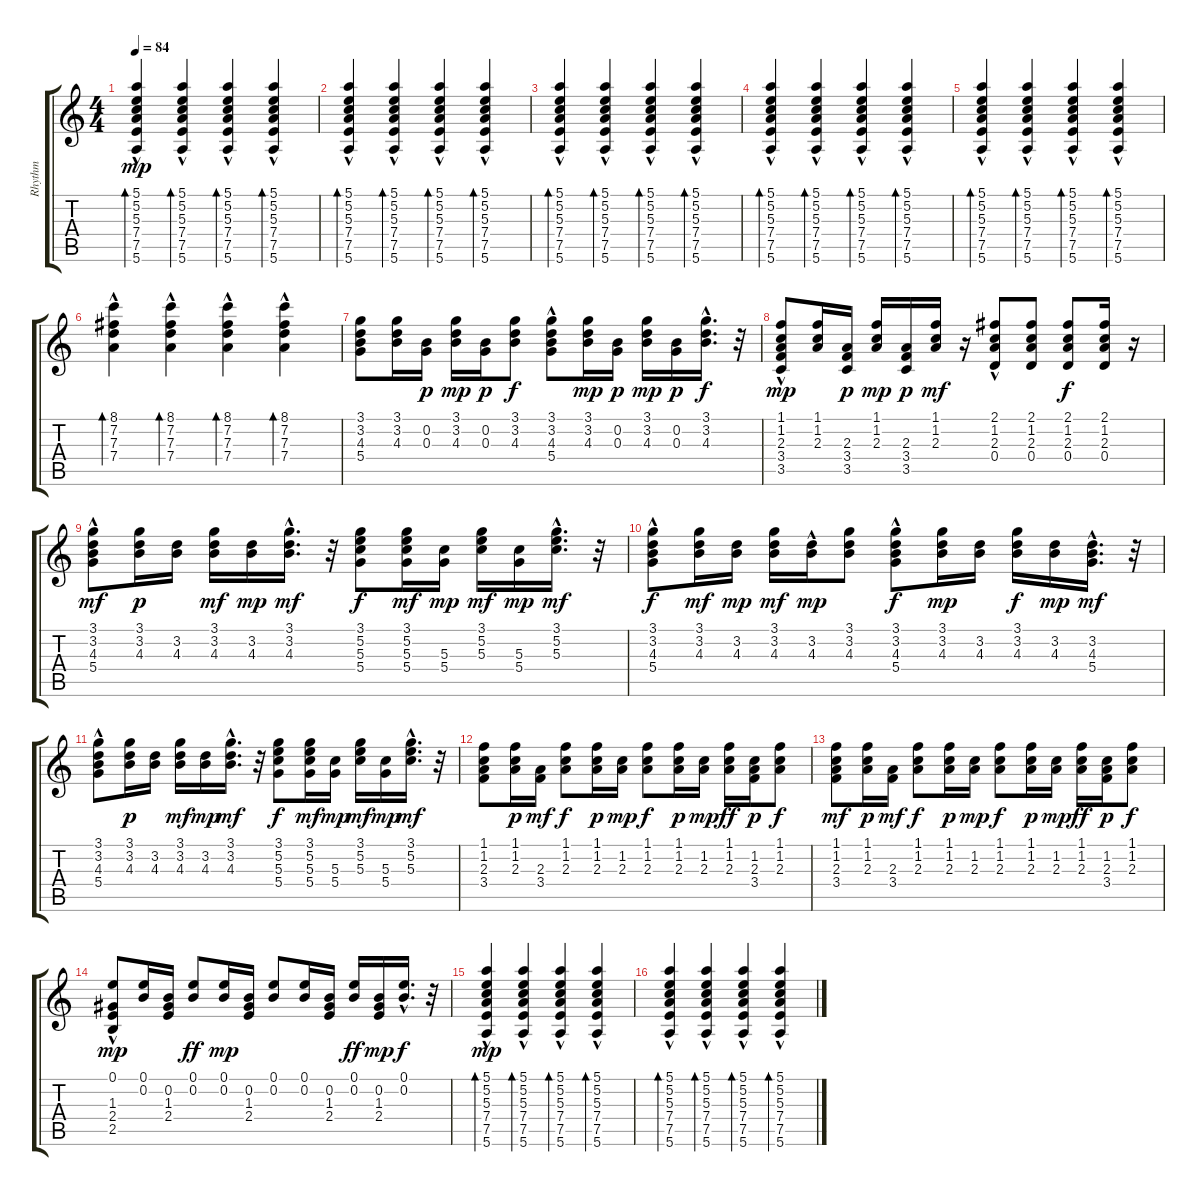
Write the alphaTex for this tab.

\track ("Rhythm" "Rhythm") {instrument acousticguitarsteel}
\staff {score tabs}
\tuning (E4 B3 G3 D3 A2 E2) {hide}
\ts (4 4)
\tempo 84
\clef g2
\ks c
(5.1 5.2 5.3 7.4{hac} 7.5{hac} 5.6).4{bd 60 dy mp instrument acousticguitarsteel} (5.1 5.2 5.3 7.4{hac} 7.5{hac} 5.6).4{bd 60} (5.1 5.2 5.3 7.4{hac} 7.5{hac} 5.6).4{bd 60} (5.1 5.2 5.3 7.4{hac} 7.5{hac} 5.6).4{bd 60} |
(5.1 5.2 5.3 7.4{hac} 7.5{hac} 5.6).4{bd 60} (5.1 5.2 5.3 7.4{hac} 7.5{hac} 5.6).4{bd 60} (5.1 5.2 5.3 7.4{hac} 7.5{hac} 5.6).4{bd 60} (5.1 5.2 5.3 7.4{hac} 7.5{hac} 5.6).4{bd 60 volume 11 balance 6 instrument acousticguitarsteel} |
(5.1 5.2 5.3 7.4{hac} 7.5{hac} 5.6).4{bd 60} (5.1 5.2 5.3 7.4{hac} 7.5{hac} 5.6).4{bd 60} (5.1 5.2 5.3 7.4{hac} 7.5{hac} 5.6).4{bd 60} (5.1 5.2 5.3 7.4{hac} 7.5{hac} 5.6).4{bd 60} |
(5.1 5.2 5.3 7.4{hac} 7.5{hac} 5.6).4{bd 60} (5.1 5.2 5.3 7.4{hac} 7.5{hac} 5.6).4{bd 60} (5.1 5.2 5.3 7.4{hac} 7.5{hac} 5.6).4{bd 60} (5.1 5.2 5.3 7.4{hac} 7.5{hac} 5.6).4{bd 60} |
(5.1 5.2 5.3 7.4{hac} 7.5{hac} 5.6).4{bd 60} (5.1 5.2 5.3 7.4{hac} 7.5{hac} 5.6).4{bd 60} (5.1 5.2 5.3 7.4{hac} 7.5{hac} 5.6).4{bd 60} (5.1 5.2 5.3 7.4{hac} 7.5{hac} 5.6).4{bd 60} |
(8.1 7.2 7.3 7.4{hac}).4{bd 60} (8.1 7.2 7.3 7.4{hac}).4{bd 60} (8.1 7.2 7.3 7.4{hac}).4{bd 60} (8.1 7.2 7.3 7.4{hac}).4{bd 60} |
(3.1 3.2 4.3 5.4).8 (3.1 3.2 4.3).16 (0.2 0.3).16{dy p} (3.1 3.2 4.3).16{dy mp} (0.2 0.3).16{dy p} (3.1 3.2 4.3).8{dy f} (3.1 3.2 4.3 5.4{hac}).8 (3.1 3.2 4.3).16{dy mp} (0.2 0.3).16{dy p} (3.1 3.2 4.3).16{dy mp} (0.2 0.3).16{dy p} (3.1{hac} 3.2{hac} 4.3{hac}).16{d dy f} r.32 |
(1.1 1.2 2.3 3.4{hac} 3.5{hac}).8{dy mp} (1.1 1.2 2.3).16 (2.3 3.4 3.5).16{dy p} (1.1 1.2 2.3).16{dy mp} (2.3 3.4 3.5).16{dy p} (1.1 1.2 2.3).16{dy mf} r.16 (2.1 1.2{hac} 2.3 0.4).8 (2.1 1.2 2.3 0.4).8 (2.1 1.2 2.3 0.4).8{dy f} (2.1 1.2 2.3 0.4).16 r.16 |
(3.1 3.2 4.3 5.4{hac}).8{dy mf} (3.1 3.2 4.3).16{dy p} (3.2 4.3).16 (3.1 3.2 4.3).16{dy mf} (3.2 4.3).16{dy mp} (3.1{hac} 3.2{hac} 4.3{hac}).16{d dy mf} r.32 (3.1 5.2 5.3 5.4).8{dy f} (3.1 5.2 5.3 5.4).16{dy mf} (5.3 5.4).16{dy mp} (3.1 5.2 5.3).16{dy mf} (5.3 5.4).16{dy mp} (3.1{hac} 5.2{hac} 5.3{hac}).16{d dy mf} r.32 |
(3.1 3.2 4.3 5.4{hac}).8{dy f} (3.1 3.2 4.3).16{dy mf} (3.2 4.3).16{dy mp} (3.1 3.2 4.3).16{dy mf} (3.2 4.3{hac}).16{dy mp} (3.1 3.2 4.3).8 (3.1 3.2 4.3 5.4{hac}).8{dy f} (3.1 3.2 4.3).16{dy mp} (3.2 4.3).16 (3.1 3.2 4.3).16{dy f} (3.2 4.3).16{dy mp} (3.2{hac} 4.3{hac} 5.4{hac}).16{d dy mf} r.32 |
(3.1 3.2 4.3 5.4{hac}).8 (3.1 3.2 4.3).16{dy p} (3.2 4.3).16 (3.1 3.2 4.3).16{dy mf} (3.2 4.3).16{dy mp} (3.1{hac} 3.2{hac} 4.3{hac}).16{d dy mf} r.32 (3.1 5.2 5.3 5.4).8{dy f} (3.1 5.2 5.3 5.4).16{dy mf} (5.3 5.4).16{dy mp} (3.1 5.2 5.3).16{dy mf} (5.3 5.4).16{dy mp} (3.1{hac} 5.2{hac} 5.3{hac}).16{d dy mf} r.32 |
(1.1 1.2 2.3 3.4).8 (1.1 1.2 2.3).16{dy p} (2.3 3.4).16{dy mf} (1.1 1.2 2.3).8{dy f} (1.1 1.2 2.3).16{dy p} (1.2 2.3).16{dy mp} (1.1 1.2 2.3).8{dy f} (1.1 1.2 2.3).16{dy p} (1.2 2.3).16{dy mp} (1.1 1.2 2.3).16{dy ff} (1.2 2.3 3.4).16{dy p} (1.1 1.2 2.3).8{dy f} |
(1.1 1.2 2.3 3.4).8{dy mf} (1.1 1.2 2.3).16{dy p} (2.3 3.4).16{dy mf} (1.1 1.2 2.3).8{dy f} (1.1 1.2 2.3).16{dy p} (1.2 2.3).16{dy mp} (1.1 1.2 2.3).8{dy f} (1.1 1.2 2.3).16{dy p} (1.2 2.3).16{dy mp} (1.1 1.2 2.3).16{dy ff} (1.2 2.3 3.4).16{dy p} (1.1 1.2 2.3).8{dy f} |
(0.1 1.3{hac} 2.4{hac} 2.5).8{dy mp} (0.1 0.2).16 (0.2 1.3 2.4).16 (0.1 0.2).8{dy ff} (0.1 0.2).16{dy mp} (0.2 1.3 2.4).16 (0.1 0.2).8 (0.1 0.2).16 (0.2 1.3 2.4).16 (0.1 0.2).16{dy ff} (0.2 1.3 2.4).16{dy mp} (0.1{hac} 0.2{hac}).16{d dy f} r.32 |
(5.1 5.2 5.3 7.4{hac} 7.5{hac} 5.6).4{bd 60 dy mp} (5.1 5.2 5.3 7.4{hac} 7.5{hac} 5.6).4{bd 60} (5.1 5.2 5.3 7.4{hac} 7.5{hac} 5.6).4{bd 60} (5.1 5.2 5.3 7.4{hac} 7.5{hac} 5.6).4{bd 60} |
(5.1 5.2 5.3 7.4{hac} 7.5{hac} 5.6).4{bd 60} (5.1 5.2 5.3 7.4{hac} 7.5{hac} 5.6).4{bd 60} (5.1 5.2 5.3 7.4{hac} 7.5{hac} 5.6).4{bd 60} (5.1 5.2 5.3 7.4{hac} 7.5{hac} 5.6).4{bd 60}
